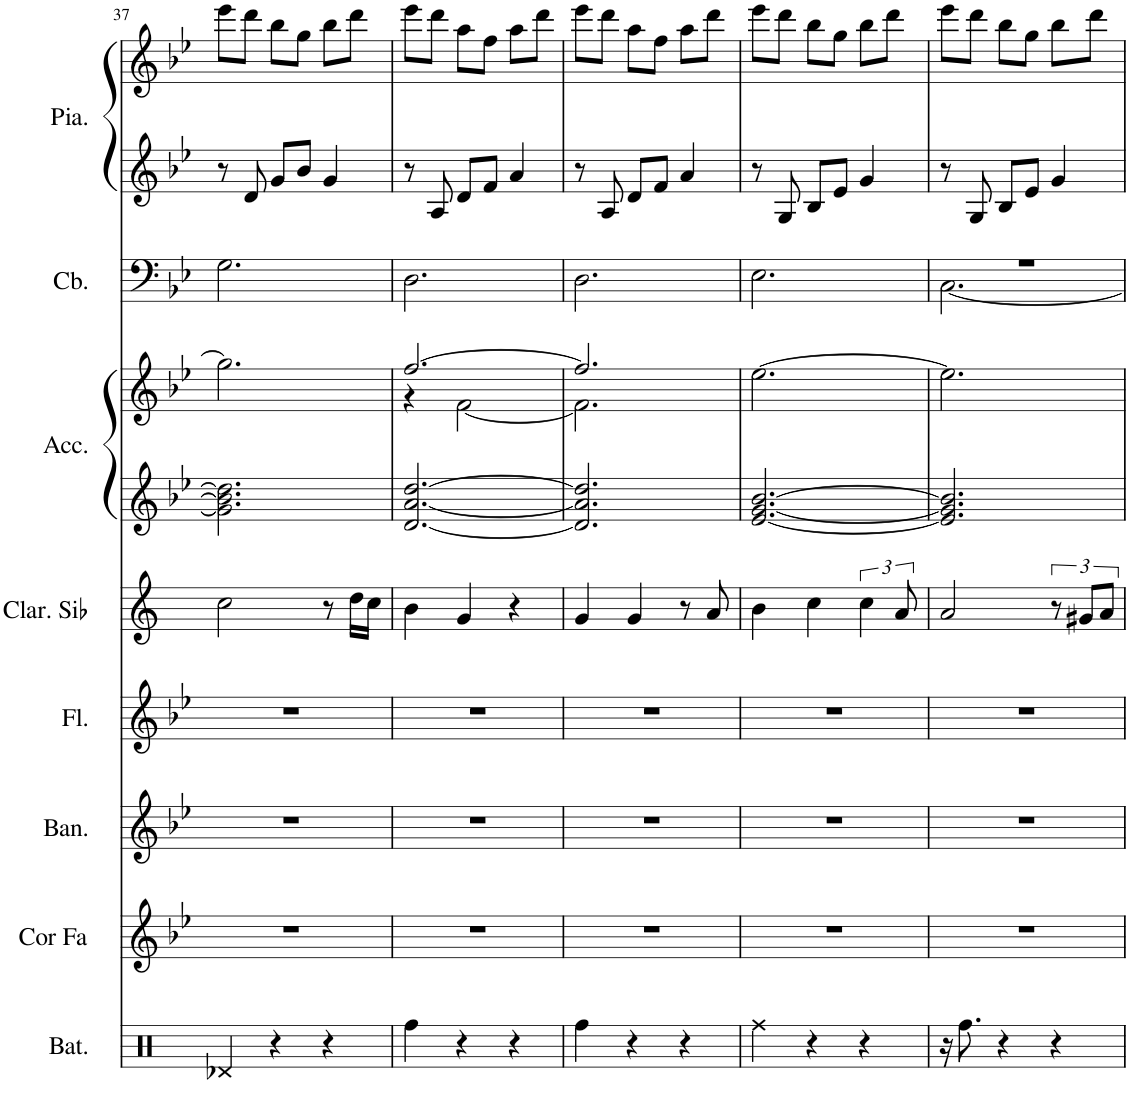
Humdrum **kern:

**kern	**kern	**kern	**kern	**kern	**kern	**kern	**kern	**kern	**kern
*part8	*part7	*part6	*part5	*part4	*part3	*part3	*part2	*part1	*part1
*staff10	*staff9	*staff8	*staff7	*staff6	*staff5	*staff4	*staff3	*staff2	*staff1
*I"Batterie	*I"Cor en Fa, French Horn	*I"Bandonéon, Tango Accordion	*I"Flûte, Flute	*I"Clarinette en Sib	*I"Accordéon , Accordion	*	*I"Contrebasse, Acoustic Bass	*I"Piano, Acoustic Grand Piano	*
*I'Bat.	*I'Cor Fa	*I'Ban.	*I'Fl.	*I'Clar. Sib	*I'Acc.	*	*I'Cb.	*I'Pia.	*
!!LO:PB:g=z
*clefX	*clefG2	*clefG2	*clefG2	*clefG2	*clefG2	*clefG2	*clefF4	*clefG2	*clefG2
*	*Trd4c7	*	*	*Trd1c2	*	*	*Trd7c12	*	*
*k[b-e-]	*k[b-e-]	*k[b-e-]	*k[b-e-]	*k[]	*k[b-e-]	*k[b-e-]	*k[b-e-]	*k[b-e-]	*k[b-e-]
*M3/4	*M3/4	*M3/4	*M3/4	*M3/4	*M3/4	*M3/4	*M3/4	*M3/4	*M3/4
=37	=37	=37	=37	=37	=37	=37	=37	=37	=37
4Rd/	2.r	2.r	2.r	2cc\	2.g\] 2.b-\] 2.dd\]	2.gg\]	2.G\	8r	8eee-\L
.	.	.	.	.	.	.	.	8d/	8ddd\J
4r	.	.	.	.	.	.	.	8g/L	8bb-\L
.	.	.	.	.	.	.	.	8b-/J	8gg\J
4r	.	.	.	8r	.	.	.	4g/	8bb-\L
.	.	.	.	16dd\LL	.	.	.	.	8ddd\J
.	.	.	.	16cc\JJ	.	.	.	.	.
=38	=38	=38	=38	=38	=38	=38	=38	=38	=38
*	*	*	*	*	*	*^	*	*	*
4Rff\	2.r	2.r	2.r	4b\	[2.d/ [2.a/ [2.dd/	[2.ff/	4r	2.D\	8r	8eee-\L
.	.	.	.	.	.	.	.	.	8A/	8ddd\J
4r	.	.	.	4g/	.	.	[2f\	.	8d/L	8aa\L
.	.	.	.	.	.	.	.	.	8f/J	8ff\J
4r	.	.	.	4r	.	.	.	.	4a/	8aa\L
.	.	.	.	.	.	.	.	.	.	8ddd\J
=39	=39	=39	=39	=39	=39	=39	=39	=39	=39	=39
4Rff\	2.r	2.r	2.r	4g/	2.d/] 2.a/] 2.dd/]	2.ff/]	2.f\]	2.D\	8r	8eee-\L
.	.	.	.	.	.	.	.	.	8A/	8ddd\J
4r	.	.	.	4g/	.	.	.	.	8d/L	8aa\L
.	.	.	.	.	.	.	.	.	8f/J	8ff\J
4r	.	.	.	8r	.	.	.	.	4a/	8aa\L
.	.	.	.	8a/	.	.	.	.	.	8ddd\J
*	*	*	*	*	*	*v	*v	*	*	*
=40	=40	=40	=40	=40	=40	=40	=40	=40	=40
4Rff\	2.r	2.r	2.r	4b\	[2.e-/ [2.g/ [2.b-/	[2.ee-\	2.E-\	8r	8eee-\L
.	.	.	.	.	.	.	.	8G/	8ddd\J
4r	.	.	.	4cc\	.	.	.	8B-/L	8bb-\L
.	.	.	.	.	.	.	.	8e-/J	8gg\J
4r	.	.	.	6cc\	.	.	.	4g/	8bb-\L
.	.	.	.	.	.	.	.	.	8ddd\J
.	.	.	.	12a/	.	.	.	.	.
=41	=41	=41	=41	=41	=41	=41	=41	=41	=41
*	*	*	*	*	*	*	*^	*	*
16r	2.r	2.r	2.r	2a/	2.e-/] 2.g/] 2.b-/]	2.ee-\]	2.r	[2.C\	8r	8eee-\L
8.Rff\	.	.	.	.	.	.	.	.	.	.
.	.	.	.	.	.	.	.	.	8G/	8ddd\J
4r	.	.	.	.	.	.	.	.	8B-/L	8bb-\L
.	.	.	.	.	.	.	.	.	8e-/J	8gg\J
4r	.	.	.	12r	.	.	.	.	4g/	8bb-\L
.	.	.	.	12g#X/L	.	.	.	.	.	.
.	.	.	.	.	.	.	.	.	.	8ddd\J
.	.	.	.	12a/J	.	.	.	.	.	.
*	*	*	*	*	*	*	*v	*v	*	*
=	=	=	=	=	=	=	=	=	=
*-	*-	*-	*-	*-	*-	*-	*-	*-	*-
